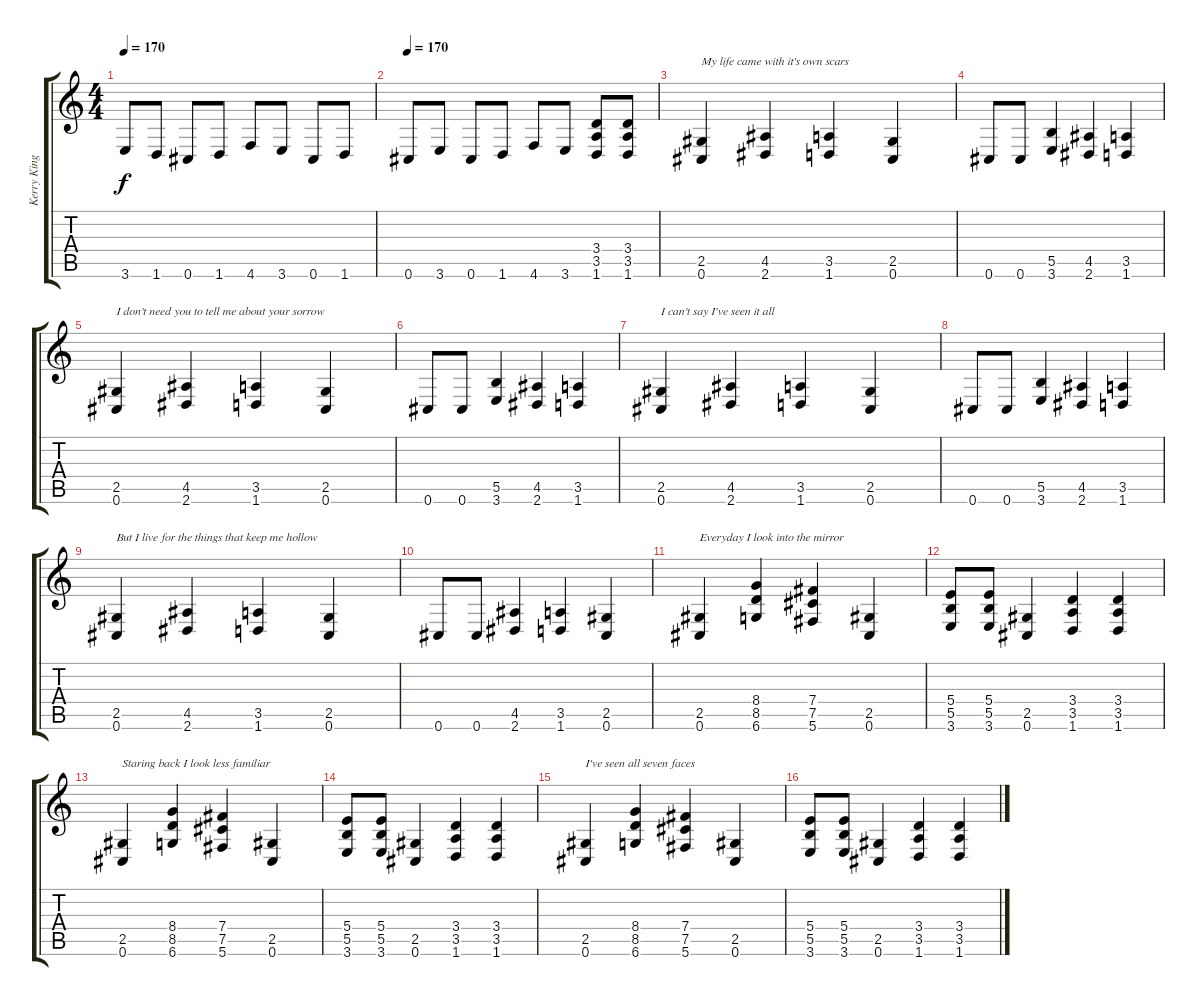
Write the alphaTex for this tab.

\track ("Kerry King" "Kerry King") {instrument distortionguitar}
\staff {score tabs}
\tuning (Db4 Ab3 E3 B2 Gb2 Db2) {hide}
\ts (4 4)
\tempo 170
\clef g2
\ks c
3.6.8{dy f} 1.6.8 0.6.8 1.6.8 4.6.8 3.6.8 0.6.8 1.6.8 |
\tempo 170
0.6.8 3.6.8 0.6.8 1.6.8 4.6.8 3.6.8 (3.4 3.5 1.6).8 (3.4 3.5 1.6).8{txt " "} |
(2.5 0.6).4{txt "My life came with it's own scars"} (4.5 2.6).4 (3.5 1.6).4 (2.5 0.6).4 |
0.6.8 0.6.8 (5.5 3.6).4 (4.5 2.6).4 (3.5 1.6).4 |
(2.5 0.6).4{txt "I don't need you to tell me about your sorrow"} (4.5 2.6).4 (3.5 1.6).4 (2.5 0.6).4 |
0.6.8 0.6.8 (5.5 3.6).4 (4.5 2.6).4 (3.5 1.6).4 |
(2.5 0.6).4{txt "I can't say I've seen it all"} (4.5 2.6).4 (3.5 1.6).4 (2.5 0.6).4 |
0.6.8 0.6.8 (5.5 3.6).4 (4.5 2.6).4 (3.5 1.6).4 |
(2.5 0.6).4{txt "But I live for the things that keep me hollow "} (4.5 2.6).4 (3.5 1.6).4 (2.5 0.6).4 |
0.6.8 0.6.8 (4.5 2.6).4 (3.5 1.6).4 (2.5 0.6).4 |
(2.5 0.6).4{txt "Everyday I look into the mirror"} (8.4 8.5 6.6).4 (7.4 7.5 5.6).4 (2.5 0.6).4 |
(5.4 5.5 3.6).8 (5.4 5.5 3.6).8 (2.5 0.6).4 (3.4 3.5 1.6).4 (3.4 3.5 1.6).4 |
(2.5 0.6).4{txt "Staring back I look less familiar"} (8.4 8.5 6.6).4 (7.4 7.5 5.6).4 (2.5 0.6).4 |
(5.4 5.5 3.6).8 (5.4 5.5 3.6).8 (2.5 0.6).4 (3.4 3.5 1.6).4 (3.4 3.5 1.6).4 |
(2.5 0.6).4{txt "I've seen all seven faces"} (8.4 8.5 6.6).4 (7.4 7.5 5.6).4 (2.5 0.6).4 |
(5.4 5.5 3.6).8 (5.4 5.5 3.6).8 (2.5 0.6).4 (3.4 3.5 1.6).4 (3.4 3.5 1.6).4
